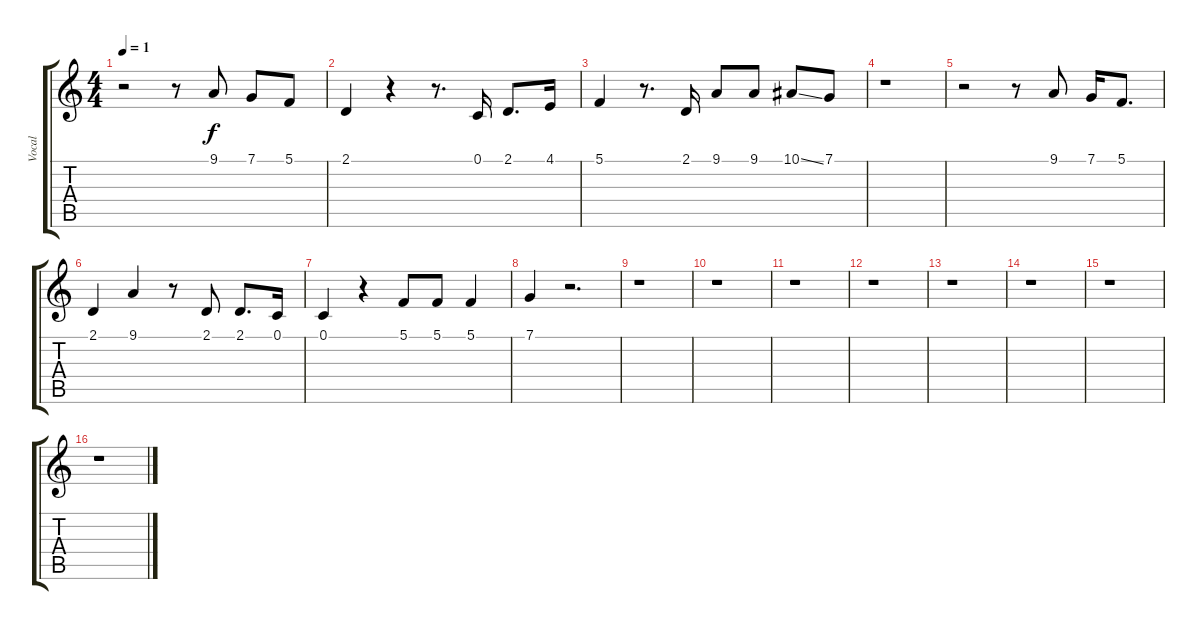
\track ("Vocal" "Vocal") {instrument lead6voice}
\staff {score tabs}
\tuning (C4 Bb3 E3 B2 Gb2 Db2) {hide}
\ts (4 4)
\tempo 1
\clef g2
\ks c
r.2{dy f} r.8 9.1.8 7.1.8 5.1.8 |
2.1.4 r.4 r.8{d} 0.1.16 2.1.8{d} 4.1.16 |
5.1.4 r.8{d} 2.1.16 9.1.8 9.1.8 10.1{ss}.8 7.1.8 |
r.1 |
r.2 r.8 9.1.8 7.1.16 5.1.8{d} |
2.1.4 9.1.4 r.8 2.1.8 2.1.8{d} 0.1.16 |
0.1.4 r.4 5.1.8 5.1.8 5.1.4 |
7.1.4 r.2{d} |
r.1 |
r.1 |
r.1 |
r.1 |
r.1 |
r.1 |
r.1 |
r.1
